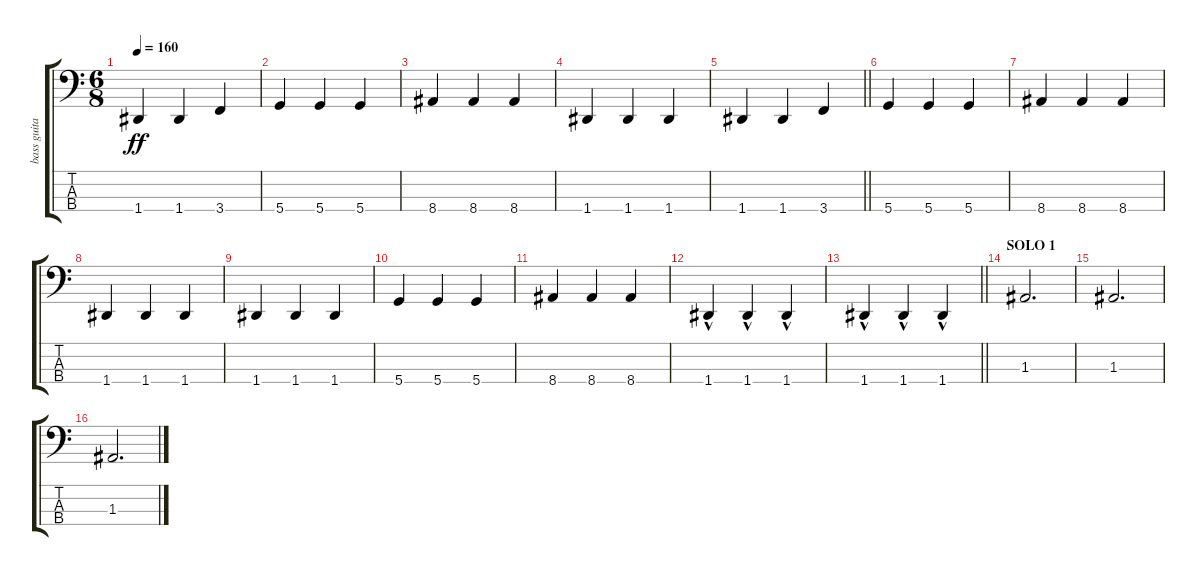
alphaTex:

\track ("bass guitar" "bass guita") {instrument electricbasspick}
\staff {score tabs}
\tuning (G2 D2 A1 D1) {hide}
\ts (6 8)
\tempo 160
\clef f4
\ks c
1.4.4{dy ff} 1.4.4 3.4.4 |
5.4.4 5.4.4 5.4.4 |
8.4.4 8.4.4 8.4.4 |
1.4.4 1.4.4 1.4.4 |
\barLineRight lightlight
1.4.4 1.4.4 3.4.4 |
5.4.4 5.4.4 5.4.4 |
8.4.4 8.4.4 8.4.4 |
1.4.4 1.4.4 1.4.4 |
1.4.4 1.4.4 1.4.4 |
5.4.4 5.4.4 5.4.4 |
8.4.4 8.4.4 8.4.4 |
1.4{hac}.4 1.4{hac}.4 1.4{hac}.4 |
\barLineRight lightlight
1.4{hac}.4 1.4{hac}.4 1.4{hac}.4 |
\section ("" "SOLO 1")
1.3.2{d} |
1.3.2{d} |
1.3.2{d}
